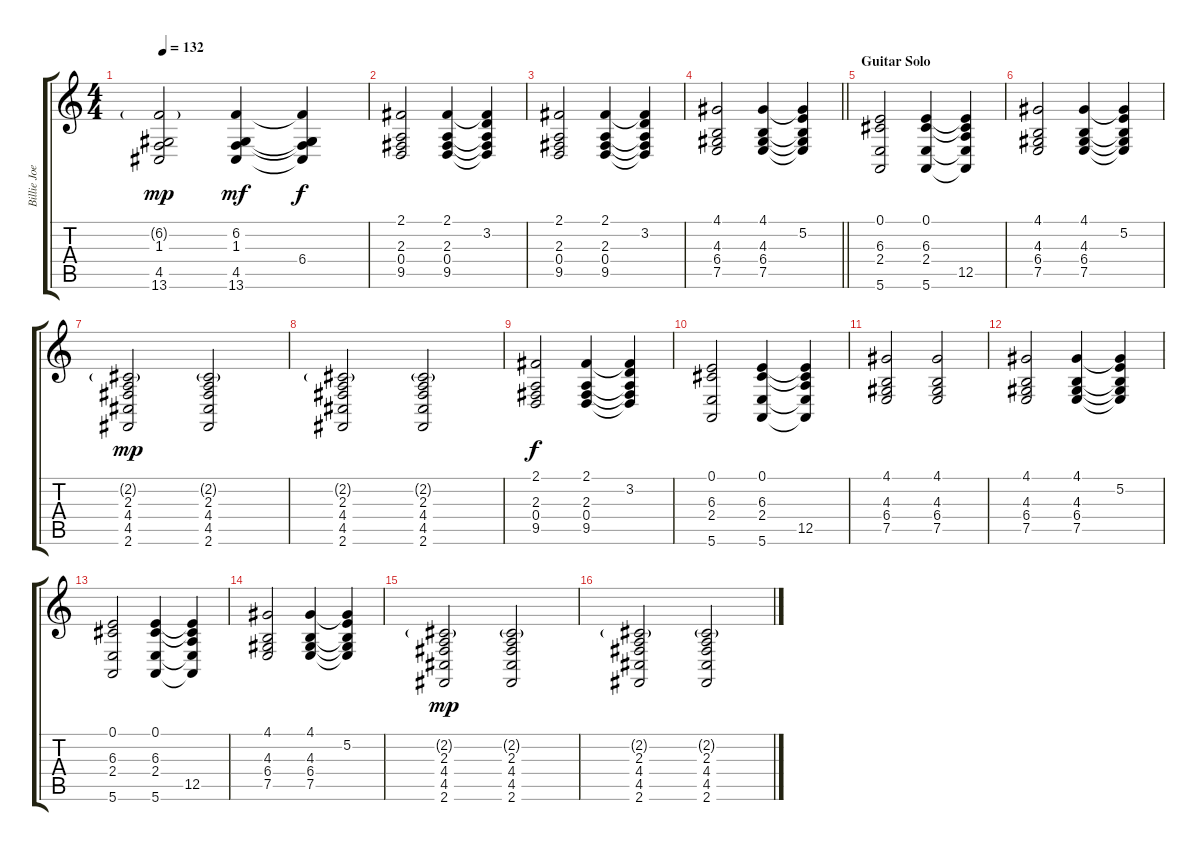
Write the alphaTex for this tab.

\track ("Billie Joe Armstrong [Piano]" "Billie Joe") {instrument brightacousticpiano}
\staff {score tabs}
\tuning (E4 B3 G3 D3 A2 E2) {hide}
\ts (4 4)
\tempo 132
\clef g2
\ks c
(6.2{g} 1.3 4.5 13.6).2{dy mp} (6.2 1.3 4.5 13.6).4{dy mf} (6.2{t} 1.3{t} 6.4 4.5{t} 13.6{t}).4{dy f} |
(2.1 2.3 0.4 9.5).2 (2.1 2.3 0.4 9.5).4 (2.1{t} 3.2 2.3{t} 0.4{t} 9.5{t}).4 |
(2.1 2.3 0.4 9.5).2 (2.1 2.3 0.4 9.5).4 (2.1{t} 3.2 2.3{t} 0.4{t} 9.5{t}).4 |
\barLineRight lightlight
(4.1 4.3 6.4 7.5).2 (4.1 4.3 6.4 7.5).4 (4.1{t} 5.2 4.3{t} 6.4{t} 7.5{t}).4 |
\section ("" "Guitar Solo")
(0.1 6.3 2.4 5.6).2 (0.1 6.3 2.4 5.6).4 (0.1{t} 6.3{t} 2.4{t} 12.5 5.6{t}).4 |
(4.1 4.3 6.4 7.5).2 (4.1 4.3 6.4 7.5).4 (4.1{t} 5.2 4.3{t} 6.4{t} 7.5{t}).4 |
(2.2{g} 2.3 4.4 4.5 2.6).2{dy mp} (2.2{g} 2.3 4.4 4.5 2.6).2 |
(2.2{g} 2.3 4.4 4.5 2.6).2 (2.2{g} 2.3 4.4 4.5 2.6).2 |
(2.1 2.3 0.4 9.5).2{dy f} (2.1 2.3 0.4 9.5).4 (2.1{t} 3.2 2.3{t} 0.4{t} 9.5{t}).4 |
(0.1 6.3 2.4 5.6).2 (0.1 6.3 2.4 5.6).4 (0.1{t} 6.3{t} 2.4{t} 12.5 5.6{t}).4 |
(4.1 4.3 6.4 7.5).2 (4.1 4.3 6.4 7.5).2 |
(4.1 4.3 6.4 7.5).2 (4.1 4.3 6.4 7.5).4 (4.1{t} 5.2 4.3{t} 6.4{t} 7.5{t}).4 |
(0.1 6.3 2.4 5.6).2 (0.1 6.3 2.4 5.6).4 (0.1{t} 6.3{t} 2.4{t} 12.5 5.6{t}).4 |
(4.1 4.3 6.4 7.5).2 (4.1 4.3 6.4 7.5).4 (4.1{t} 5.2 4.3{t} 6.4{t} 7.5{t}).4 |
(2.2{g} 2.3 4.4 4.5 2.6).2{dy mp} (2.2{g} 2.3 4.4 4.5 2.6).2 |
(2.2{g} 2.3 4.4 4.5 2.6).2 (2.2{g} 2.3 4.4 4.5 2.6).2
